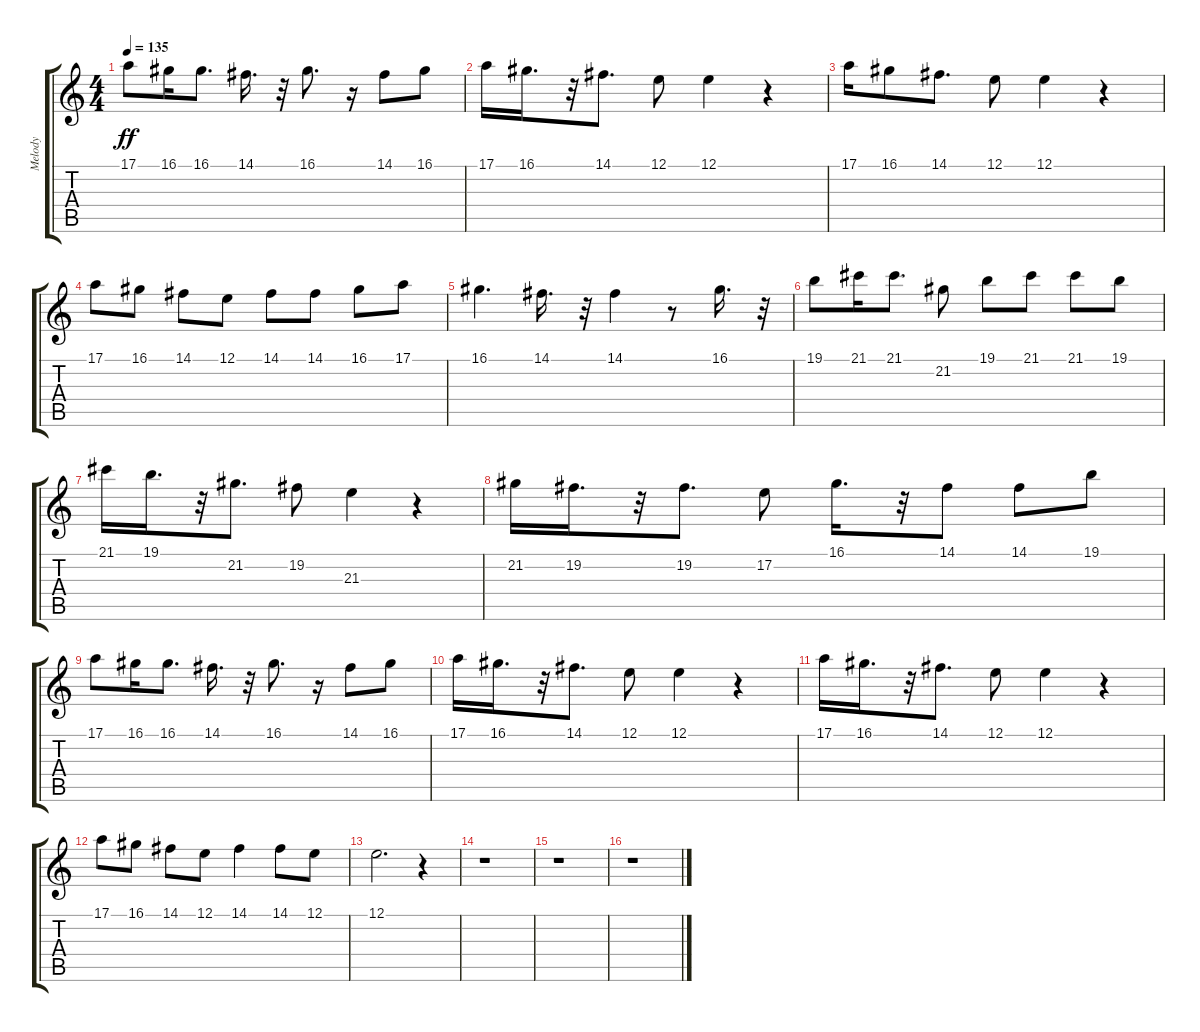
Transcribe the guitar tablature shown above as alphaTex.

\track ("Melody                              " "Melody    ") {instrument vibraphone}
\staff {score tabs}
\tuning (E4 B3 G3 D3 A2 E2) {hide}
\ts (4 4)
\tempo 135
\clef g2
\ks c
17.1.8{dy ff} 16.1.16 16.1.8{d} 14.1.16{d} r.32 16.1.8{d} r.16 14.1.8 16.1.8 |
17.1.16 16.1.16{d} r.32 14.1.8{d} 12.1.8 12.1.4 r.4 |
17.1.16 16.1.8 14.1.8{d} 12.1.8 12.1.4 r.4 |
17.1.8 16.1.8 14.1.8 12.1.8 14.1.8 14.1.8 16.1.8 17.1.8 |
16.1.4{d} 14.1.16{d} r.32 14.1.4 r.8 16.1.16{d} r.32 |
19.1.8 21.1.16 21.1.8{d} 21.2.8 19.1.8 21.1.8 21.1.8 19.1.8 |
21.1.16 19.1.16{d} r.32 21.2.8{d} 19.2.8 21.3.4 r.4 |
21.2.16 19.2.16{d} r.32 19.2.8{d} 17.2.8 16.1.16{d} r.32 14.1.8 14.1.8 19.1.8 |
17.1.8 16.1.16 16.1.8{d} 14.1.16{d} r.32 16.1.8{d} r.16 14.1.8 16.1.8 |
17.1.16 16.1.16{d} r.32 14.1.8{d} 12.1.8 12.1.4 r.4 |
17.1.16 16.1.16{d} r.32 14.1.8{d} 12.1.8 12.1.4 r.4 |
17.1.8 16.1.8 14.1.8 12.1.8 14.1.4 14.1.8 12.1.8 |
12.1.2{d} r.4 |
r.1 |
r.1 |
r.1
